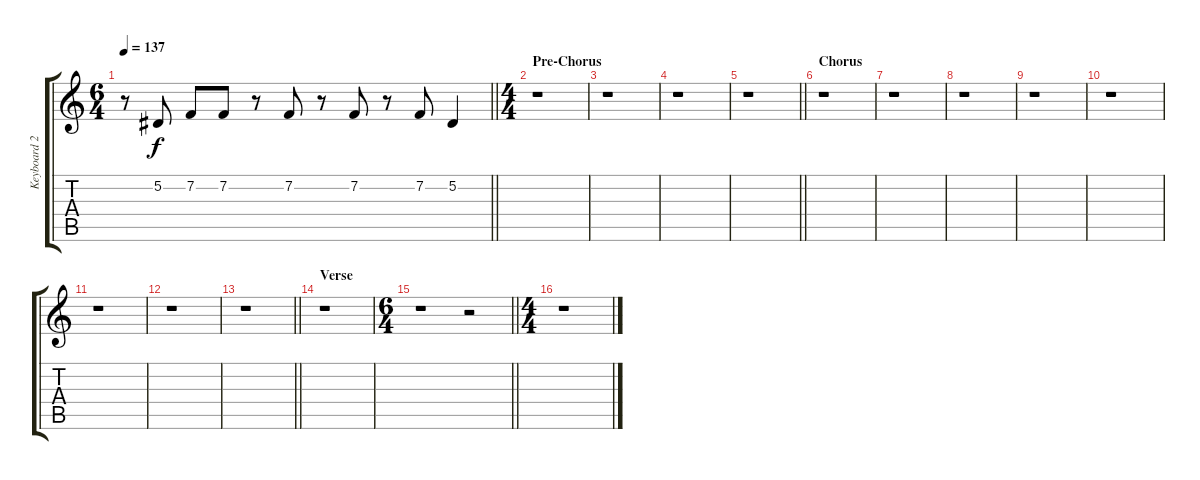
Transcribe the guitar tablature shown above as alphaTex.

\track ("Keyboard 2" "Keyboard 2") {instrument choiraahs}
\staff {score tabs}
\tuning (Eb4 Bb3 Gb3 Db3 Ab2 Eb2) {hide}
\ts (6 4)
\tempo 137
\clef g2
\barLineRight lightlight
\ks c
r.8{dy f} 5.2.8 7.2.8 7.2.8 r.8 7.2.8 r.8 7.2.8 r.8 7.2.8 5.2.4 |
\ts (4 4)
\section ("" "Pre-Chorus")
r.1 |
r.1 |
r.1 |
\barLineRight lightlight
r.1 |
\section ("" "Chorus")
r.1 |
r.1 |
r.1 |
r.1 |
r.1 |
r.1 |
r.1 |
\barLineRight lightlight
r.1 |
\section ("" "Verse")
r.1 |
\ts (6 4)
\barLineRight lightlight
r.1 r.2 |
\ts (4 4)
\section ("" "")
r.1
